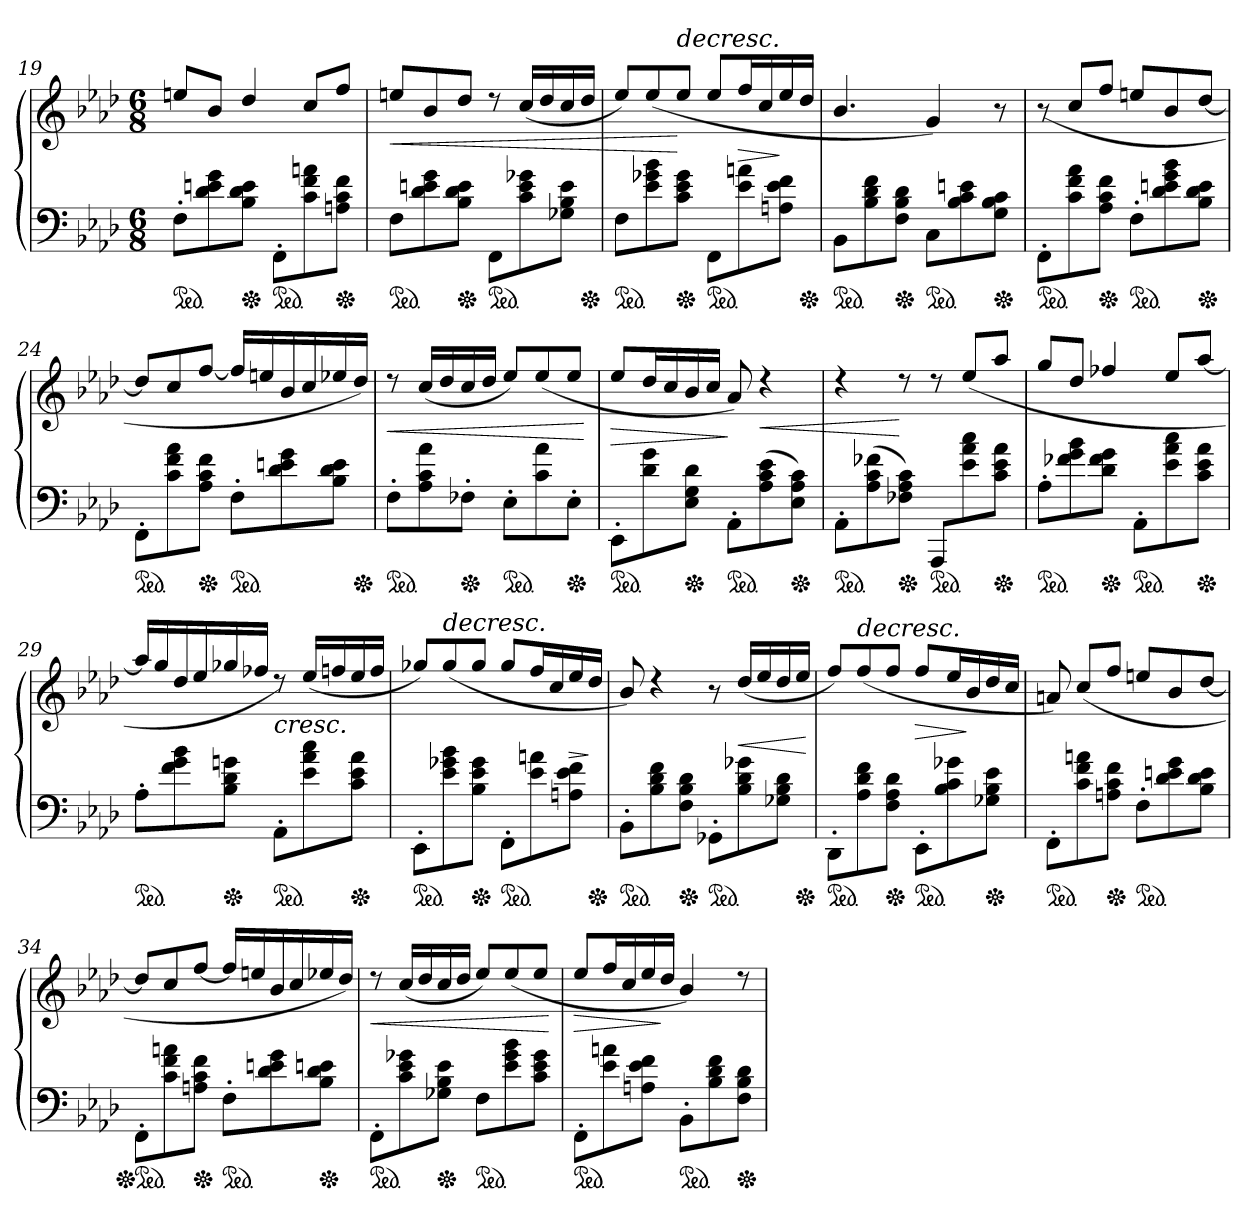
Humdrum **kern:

**kern	**kern	**dynam
*part1	*part1	*part1
*staff2	*staff1	*staff1/2
*clefF4	*clefG2	*
*k[b-e-a-d-]	*k[b-e-a-d-]	*
*M6/8	*M6/8	*
*ped	*	*
=19	=19	=19
8F'>L	8eenL	.
8d-\ 8en\ 8g\	8b-/J	.
*Xped	*	*
8B-\ 8d-\ 8e\J	4dd-/	.
*ped	*	*
8FF'>L	.	.
8c\ 8f\ 8an\	8cc/L	.
*Xped	*	*
8An\ 8c\ 8f\J	8ff/J	.
=20	=20	=20
*ped	*	*
8FL	8eenL	<
8d-\ 8en\ 8g\	8b-/	.
*Xped	*	*
8B-\ 8d-\ 8e\J	8dd-/J	.
*ped	*	*
8FFL	8rdd	.
8c\ 8e\ 8g-X\	(>16cc/LL	.
.	16dd-/	.
8G-X\ 8B-\ 8e\J	16cc/	.
*Xped	*	*
.	16dd-/JJ	.
=21	=21	=21
*ped	*	*
8FL	8ee-L)	.
8e-\ 8g-X\ 8b-\	(>8ee-/	.
!	!	!LO:HP:n=1:a
*Xped	*	*
8c\ 8e-\ 8g-\J	8ee-/J	[ >
*ped	*	*
8FFL	8ee-L	.
8e-\ 8an\	16ff/L	>
.	16cc/	.
8An\ 8e-\ 8f\J	16ee-/	]
*Xped	*	*
.	16dd-/JJ	.
=22	=22	=22
*ped	*	*
8BB-L	4.b-/	.
8B-\ 8d-\ 8f\	.	.
*Xped	*	*
8F 8B- 8d-J	.	.
*ped	*	*
8CL	4g/)	.
8B- 8c 8en	.	.
*Xped	*	*
8G 8B- 8cJ	8r	]
=23	=23	=23
*ped	*	*
8FF'>L	(>8r	.
8c\ 8f\ 8a-\	8cc/L	.
*Xped	*	*
8A-\ 8c\ 8f\J	8ff/J	.
*ped	*	*
8F'>L	8eenL	.
8d-\ 8en\ 8g\ 8b-\	8b-/	.
*Xped	*	*
8B-\ 8d-\ 8e\J	[8dd-/J	.
=24	=24	=24
*ped	*	*
8FF'>L	8dd-L]	.
8c\ 8f\ 8a-\	8cc/	.
*Xped	*	*
8A-\ 8c\ 8f\J	[8ff/J	.
*ped	*	*
8F'>L	16ffLL]	.
.	16een	.
8d-\ 8en\ 8g\	16b-/	.
.	16cc/	.
8B-\ 8d-\ 8e\J	16ee-X/	.
*Xped	*	*
.	16dd-/JJ)	.
=25	=25	=25
*ped	*	*
8F'>L	8rdd	<
8A-\ 8c\ 8a-\	(>16cc/LL	.
.	16dd-/	.
*Xped	*	*
8F-X'>J	16cc	.
.	16dd-JJ	.
*ped	*	*
8E-'>L	8ee-L)	.
8c\ 8a-\	(>8ee-/	.
*Xped	*	*
8E-'>J	8ee-J	.
.	.	[
=26	=26	=26
*ped	*	*
8EE-'>L	8ee-L	>
8d-\ 8g\	16dd-/L	.
.	16cc/	.
*Xped	*	*
8E- 8G 8d-J	16b-	.
.	16ccJJ	.
*ped	*	*
8AA-'>L	8a-)	]
(>8A- 8c 8e-	4rdd	<
*Xped	*	*
8E- 8A- 8cJ)	.	.
=27	=27	=27
*ped	*	*
8AA-'>L	4rdd	.
(>8A- 8c 8f-X	.	.
*Xped	*	*
8F-X 8A- 8cJ)	8rdd	[
*ped	*	*
8AAA-/L	8rdd	.
8e-\ 8a-\ 8cc\	(>8ee-/L	.
*Xped	*	*
8c\ 8e-\ 8a-\J	8aa-/J	.
=28	=28	=28
*ped	*	*
8A-'>L	8ggL	.
8f-X\ 8g\ 8b-\	8dd-/J	.
*Xped	*	*
8d-\ 8f-\ 8g\J	4ff-X/	.
*ped	*	*
8AA-'>L	.	.
8e-\ 8a-\ 8cc\	8ee-/L	.
*Xped	*	*
8c\ 8e-\ 8a-\J	[8aa-/J	.
=29	=29	=29
*ped	*	*
8A-'>L	16aa-LL]	.
.	16gg	.
8f\ 8g\ 8b-\	16dd-/	.
.	16ee-/	.
*Xped	*	*
8B-\ 8d-\ 8gn\J	16gg-X/	.
.	16ff-X/JJ	.
*ped	*	*
8AA-'>L	8rdd)	<
8e-\ 8a-\ 8cc\	(>16ee-/LL	.
.	16ffn/	.
*Xped	*	*
8c\ 8e-\ 8a-\J	16ee-/	.
.	16ff/JJ	.
=30	=30	=30
*ped	*	*
8EE-'>L	8gg-XL)	.
!	!	!LO:HP:a
8e-\ 8g-X\ 8b-\	(>8gg-/	>
*Xped	*	*
8B-\ 8e-\ 8g-\J	8gg-/J	.
*ped	*	*
8FF'>L	8gg-L	[
8e-\ 8an\	16ff/L	.
.	16cc/	.
8An\ 8e-\ 8f\J	16ee-/	>
*Xped	*	*
.	16dd-/JJ	]
.	.	]
=31	=31	=31
*ped	*	*
8BB-'>L	8b-/)	.
8B-\ 8d-\ 8f\	4rdd	.
*Xped	*	*
8F 8B- 8d-J	.	.
*ped	*	*
8GG-X'>L	8r	.
8B-\ 8d-\ 8g-X\	(>16dd-/LL	<
.	16ee-/	.
8G-X 8B- 8d-J	16dd-	.
*Xped	*	*
.	16ee-JJ	.
.	.	[
=32	=32	=32
*ped	*	*
8DD-'>L	8ffL)	.
!	!	!LO:HP:a
8A-\ 8d-\ 8f\	(>8ff/	>
*Xped	*	*
8F 8A- 8d-J	8ffJ	.
*ped	*	*
8EE-'>L	8ffL	>
8B-\ 8c\ 8g-X\	16ee-/L	.
.	16b-/	]
*Xped	*	*
8G-X\ 8B-\ 8e-\J	16dd-/	.
.	16cc/JJ	]
=33	=33	=33
*ped	*	*
8FF'>L	8an)	.
8c\ 8f\ 8an\	(>8cc/L	.
*Xped	*	*
8An\ 8c\ 8f\J	8ff/J	.
*ped	*	*
8F'>L	8eenL	.
8d-\ 8en\ 8g\	8b-/	.
8B-\ 8d-\ 8e\J	[8dd-/J	.
=34	=34	=34
*Xped	*	*
*ped	*	*
8FF'>L	8dd-L]	.
8c\ 8f\ 8an\	8cc/	.
*Xped	*	*
8An\ 8c\ 8f\J	[8ff/J	.
*ped	*	*
8F'>L	16ffLL]	.
.	16een	.
8d-\ 8en\ 8g\	16b-/	.
.	16cc/	.
*Xped	*	*
8B-\ 8d-\ 8en\J	16ee-X/	.
.	16dd-/JJ)	.
=35	=35	=35
*ped	*	*
8FF'>L	8rdd	<
8c\ 8e-\ 8g-X\	(>16cc/LL	.
.	16dd-/	.
*Xped	*	*
8G-X\ 8B-\ 8e-\J	16cc/	.
.	16dd-/JJ	.
*ped	*	*
8FL	8ee-L)	.
8e-\ 8g-\ 8b-\	(>8ee-/	.
8c\ 8e-\ 8g-\J	8ee-/J	.
.	.	[
=36	=36	=36
*ped	*	*
8FF'>L	8ee-L	>
8e-\ 8an\	16ff/L	.
.	16cc/	.
8An\ 8e-\ 8f\J	16ee-/	.
.	16dd-/JJ	]
*ped	*	*
8BB-'>L	4b-/)	.
8B-\ 8d-\ 8f\	.	.
*Xped	*	*
8F 8B- 8d-J	8rdd	.
=	=	=
*-	*-	*-
